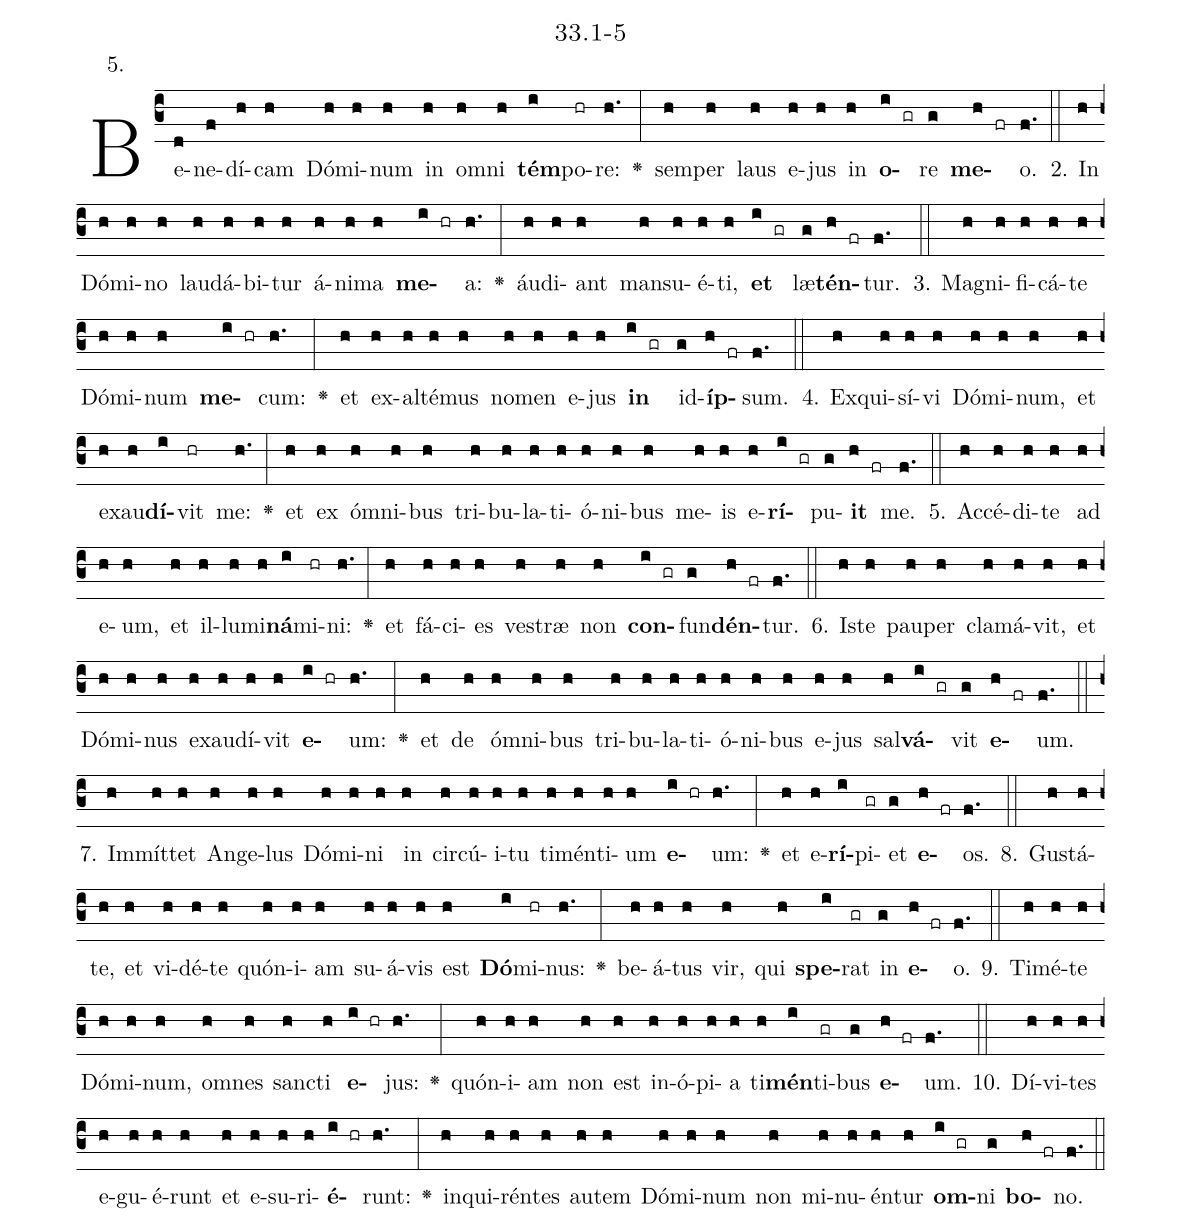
name: 33.1-5;
annotation: 5.;
%%
(c3)Be(d)ne(f)dí(h)cam(h) Dó(h)mi(h)num(h) in(h) om(h)ni(h) <b>tém</b>(i)po(hr)re:(h.) <v>\greheightstar</v>(:) sem(h)per(h) laus(h) e(h)jus(h) in(h) <b>o</b>(i gr)re(g) <b>me</b>(h fr)o.(f.) (::)
2. In(h) Dó(h)mi(h)no(h) lau(h)dá(h)bi(h)tur(h) á(h)ni(h)ma(h) <b>me</b>(i hr)a:(h.) <v>\greheightstar</v>(:) áu(h)di(h)ant(h) man(h)su(h)é(h)ti,(h) <b>et</b>(i gr) læ(g)<b>tén</b>(h fr)tur.(f.) (::)
3. Ma(h)gni(h)fi(h)cá(h)te(h) Dó(h)mi(h)num(h) <b>me</b>(i hr)cum:(h.) <v>\greheightstar</v>(:) et(h) ex(h)al(h)té(h)mus(h) no(h)men(h) e(h)jus(h) <b>in</b>(i gr) id(g)<b>íp</b>(h fr)sum.(f.) (::)
4. Ex(h)qui(h)sí(h)vi(h) Dó(h)mi(h)num,(h) et(h) ex(h)au(h)<b>dí</b>(i)vit(hr) me:(h.) <v>\greheightstar</v>(:) et(h) ex(h) óm(h)ni(h)bus(h) tri(h)bu(h)la(h)ti(h)ó(h)ni(h)bus(h) me(h)is(h) e(h)<b>rí</b>(i gr)pu(g)<b>it</b>(h fr) me.(f.) (::)
5. Ac(h)cé(h)di(h)te(h) ad(h) e(h)um,(h) et(h) il(h)lu(h)mi(h)<b>ná</b>(i)mi(hr)ni:(h.) <v>\greheightstar</v>(:) et(h) fá(h)ci(h)es(h) ves(h)træ(h) non(h) <b>con</b>(i gr)fun(g)<b>dén</b>(h fr)tur.(f.) (::)
6. Is(h)te(h) pau(h)per(h) cla(h)má(h)vit,(h) et(h) Dó(h)mi(h)nus(h) ex(h)au(h)dí(h)vit(h) <b>e</b>(i hr)um:(h.) <v>\greheightstar</v>(:) et(h) de(h) óm(h)ni(h)bus(h) tri(h)bu(h)la(h)ti(h)ó(h)ni(h)bus(h) e(h)jus(h) sal(h)<b>vá</b>(i gr)vit(g) <b>e</b>(h fr)um.(f.) (::)
7. Im(h)mít(h)tet(h) An(h)ge(h)lus(h) Dó(h)mi(h)ni(h) in(h) cir(h)cú(h)i(h)tu(h) ti(h)mén(h)ti(h)um(h) <b>e</b>(i hr)um:(h.) <v>\greheightstar</v>(:) et(h) e(h)<b>rí</b>(i)pi(gr)et(g) <b>e</b>(h fr)os.(f.) (::)
8. Gus(h)tá(h)te,(h) et(h) vi(h)dé(h)te(h) quón(h)i(h)am(h) su(h)á(h)vis(h) est(h) <b>Dó</b>(i)mi(hr)nus:(h.) <v>\greheightstar</v>(:) be(h)á(h)tus(h) vir,(h) qui(h) <b>spe</b>(i)rat(gr) in(g) <b>e</b>(h fr)o.(f.) (::)
9. Ti(h)mé(h)te(h) Dó(h)mi(h)num,(h) om(h)nes(h) sanc(h)ti(h) <b>e</b>(i hr)jus:(h.) <v>\greheightstar</v>(:) quón(h)i(h)am(h) non(h) est(h) in(h)ó(h)pi(h)a(h) ti(h)<b>mén</b>(i)ti(gr)bus(g) <b>e</b>(h fr)um.(f.) (::)
10. Dí(h)vi(h)tes(h) e(h)gu(h)é(h)runt(h) et(h) e(h)su(h)ri(h)<b>é</b>(i hr)runt:(h.) <v>\greheightstar</v>(:) in(h)qui(h)rén(h)tes(h) au(h)tem(h) Dó(h)mi(h)num(h) non(h) mi(h)nu(h)én(h)tur(h) <b>om</b>(i gr)ni(g) <b>bo</b>(h fr)no.(f.) (::)
